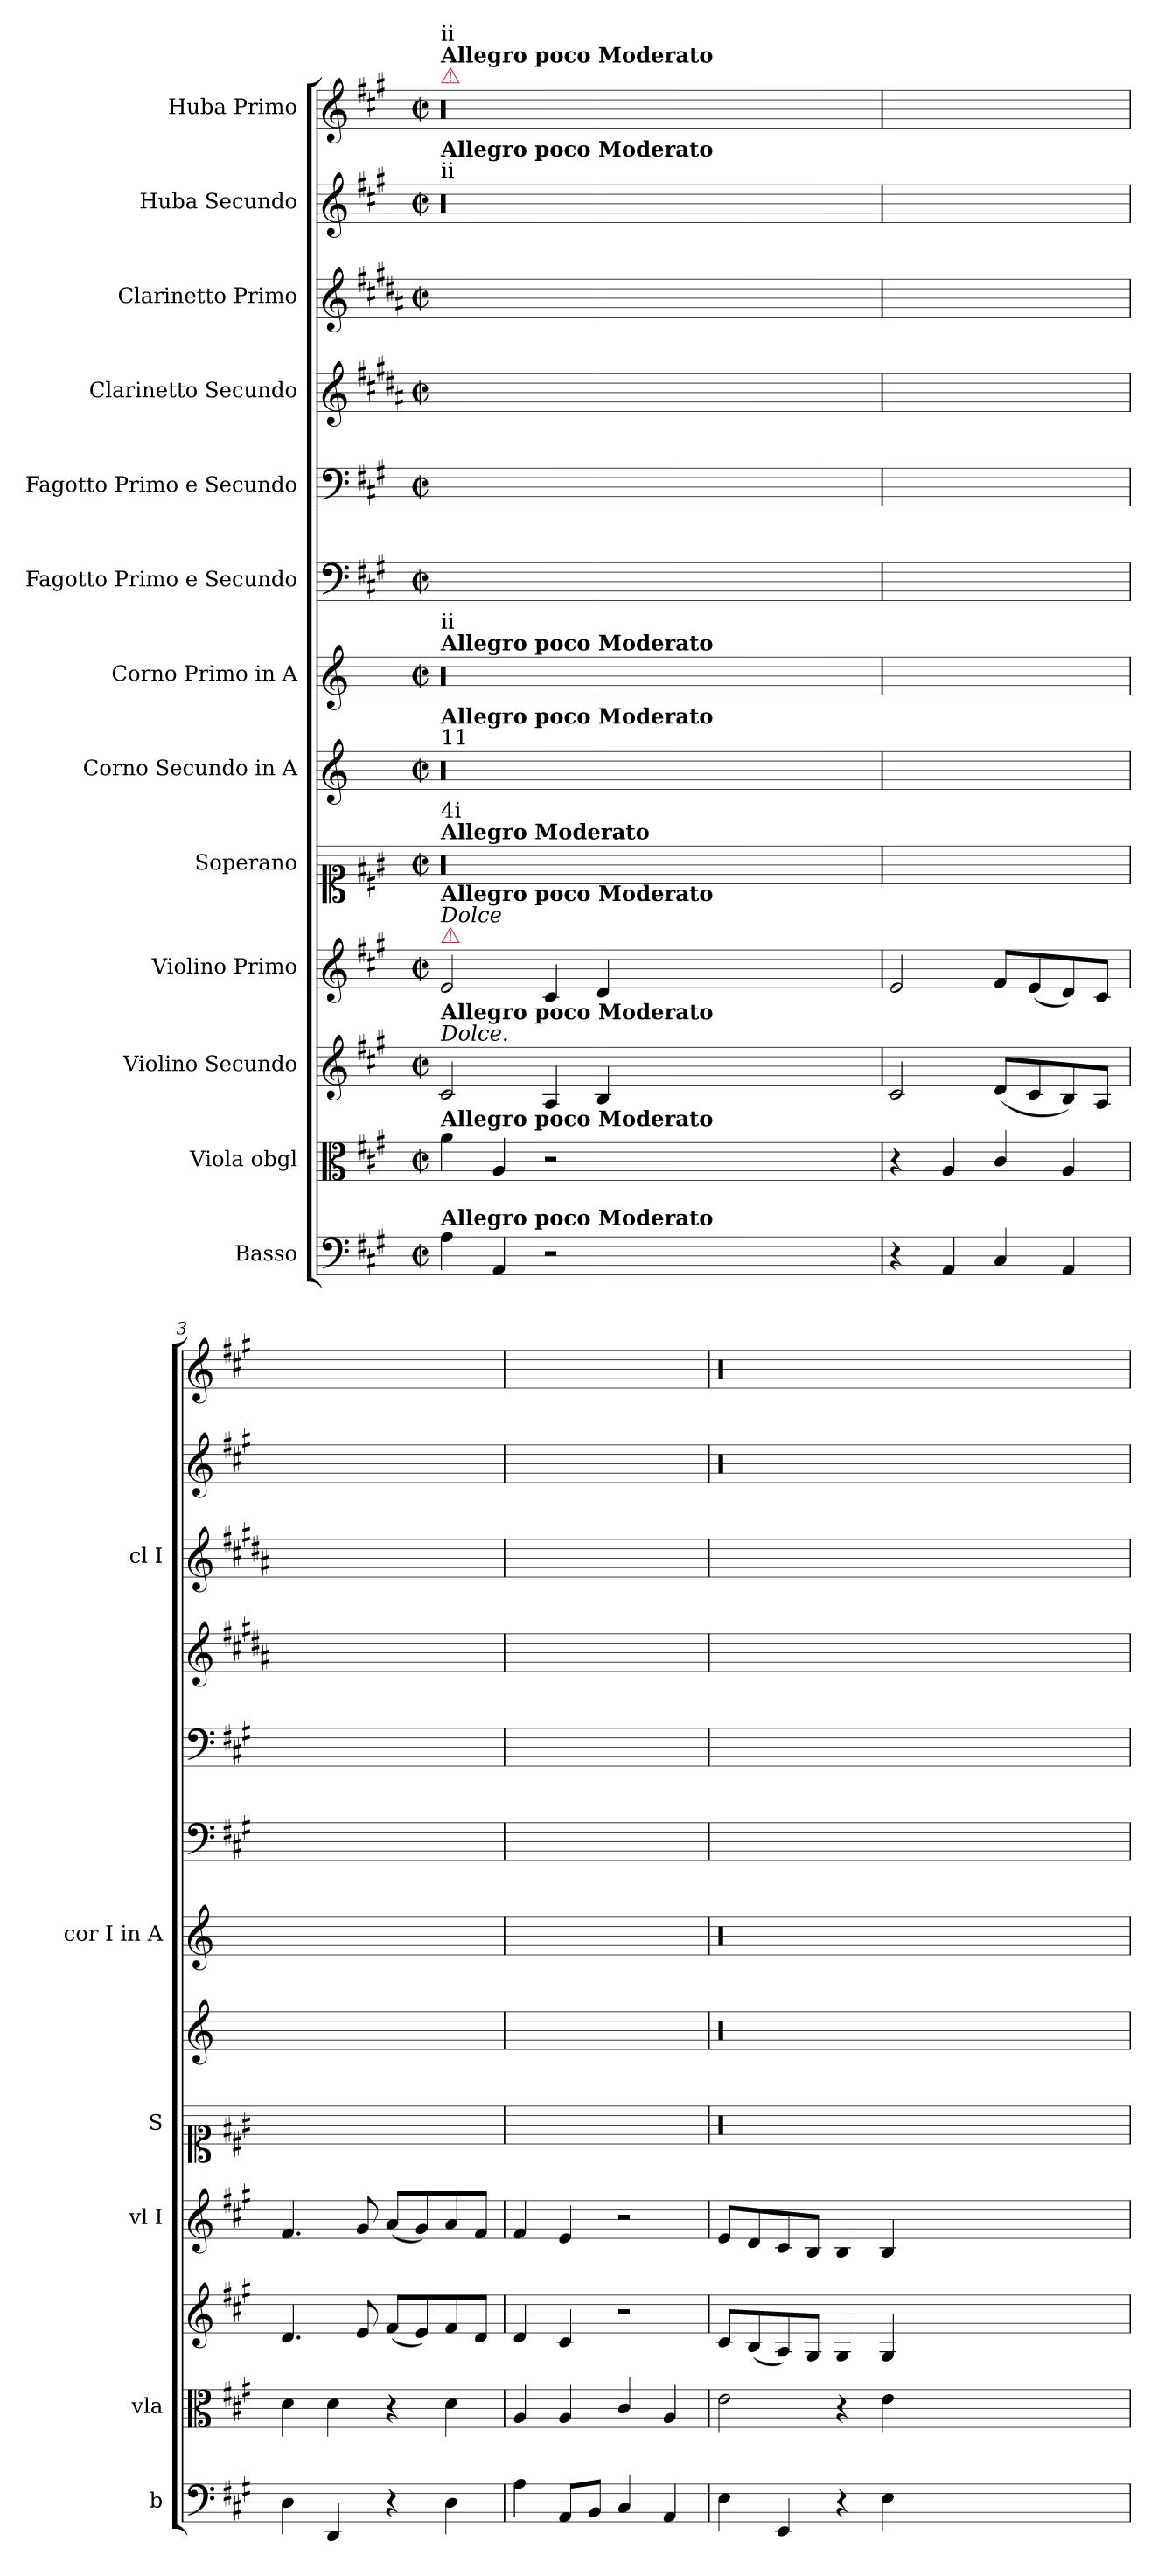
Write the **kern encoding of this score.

**kern	**dynam	**kern	**dynam	**kern	**dynam	**kern	**dynam	**kern	**kern	**kern	**kern	**kern	**kern	**kern	**kern	**kern
*part13	*part13	*part12	*part12	*part11	*part11	*part10	*part10	*part9	*part8	*part7	*part6	*part5	*part4	*part3	*part2	*part1
*staff13	*staff13	*staff12	*staff12	*staff11	*staff11	*staff10	*staff10	*staff9	*staff8	*staff7	*staff6	*staff5	*staff4	*staff3	*staff2	*staff1
*I"Basso	*	*I"Viola obgl	*	*I"Violino Secundo	*	*I"Violino Primo	*	*I"Soperano	*I"Corno Secundo in A	*I"Corno Primo in A	*I"Fagotto Primo e Secundo	*I"Fagotto Primo e Secundo	*I"Clarinetto Secundo	*I"Clarinetto Primo	*I"Huba Secundo	*I"Huba Primo
*I'b	*	*I'vla	*	*	*	*I'vl I	*	*I'S	*	*I'cor I in A	*	*	*	*I'cl I	*	*
*clefF4	*	*clefC3	*	*clefG2	*	*clefG2	*	*clefC1	*clefG2	*clefG2	*clefF4	*clefF4	*clefG2	*clefG2	*clefG2	*clefG2
*	*	*	*	*	*	*	*	*	*ITrd2c3	*ITrd2c3	*	*	*ITrd1c2	*ITrd1c2	*	*
*k[f#c#g#]	*	*k[f#c#g#]	*	*k[f#c#g#]	*	*k[f#c#g#]	*	*k[f#c#g#]	*k[f#c#g#]	*k[f#c#g#]	*k[f#c#g#]	*k[f#c#g#]	*k[f#c#g#]	*k[f#c#g#]	*k[f#c#g#]	*k[f#c#g#]
*A:	*	*A:	*	*A:	*	*A:	*	*A:	*A:	*A:	*A:	*A:	*A:	*A:	*A:	*A:
*M2/2	*	*M2/2	*	*M2/2	*	*M2/2	*	*M2/2	*M2/2	*M2/2	*M2/2	*M2/2	*M2/2	*M2/2	*M2/2	*M2/2
*met(c|)	*	*met(c|)	*	*met(c|)	*	*met(c|)	*	*met(c|)	*met(c|)	*met(c|)	*met(c|)	*met(c|)	*met(c|)	*met(c|)	*met(c|)	*met(c|)
=1	=1	=1	=1	=1	=1	=1	=1	=1	=1	=1	=1	=1	=1	=1	=1	=1
!	!	!	!	!	!	!	!	!	!	!	!	!	!	!	!	!LO:TX:a:color=crimson:t=⚠
!	!	!	!	!	!	!	!	!	!	!	!	!	!	!	!	!LO:TX:a:B:t=Allegro poco Moderato
!	!	!	!	!	!	!	!	!	!	!	!	!	!	!	!	!LO:TX:a:t=ii
!	!	!	!	!	!	!	!	!	!	!	!	!	!	!	!LO:TX:a:t=ii	!
!	!	!	!	!	!	!	!	!	!	!	!	!	!	!	!LO:TX:a:B:t=Allegro poco Moderato	!
!	!	!	!	!	!	!	!	!	!	!LO:TX:a:B:t=Allegro poco Moderato	!	!	!	!	!	!
!	!	!	!	!	!	!	!	!	!	!LO:TX:a:t=ii	!	!	!	!	!	!
!	!	!	!	!	!	!	!	!	!LO:TX:a:t=11	!	!	!	!	!	!	!
!	!	!	!	!	!	!	!	!	!LO:TX:a:B:t=Allegro poco Moderato	!	!	!	!	!	!	!
!	!	!	!	!	!	!	!	!LO:TX:a:B:t=Allegro Moderato	!	!	!	!	!	!	!	!
!	!	!	!	!	!	!	!	!LO:TX:a:t=4i	!	!	!	!	!	!	!	!
!	!	!	!	!	!	!LO:TX:a:color=crimson:t=⚠	!	!	!	!	!	!	!	!	!	!
!	!	!	!	!	!	!LO:TX:a:i:t=Dolce	!	!	!	!	!	!	!	!	!	!
!	!	!	!	!	!	!LO:TX:a:B:t=Allegro poco Moderato	!	!	!	!	!	!	!	!	!	!
!	!	!	!	!LO:TX:a:i:t=Dolce.	!	!	!	!	!	!	!	!	!	!	!	!
!	!	!	!	!LO:TX:a:B:t=Allegro poco Moderato	!	!	!	!	!	!	!	!	!	!	!	!
!	!	!LO:TX:a:B:t=Allegro poco Moderato	!	!	!	!	!	!	!	!	!	!	!	!	!	!
!LO:TX:a:B:t=Allegro poco Moderato	!	!	!	!	!	!	!	!	!	!	!	!	!	!	!	!
!	!LO:DY:b	!	!LO:DY:b	!	!LO:DY:b	!	!LO:DY:b	!	!	!	!	!	!	!	!	!
4A\	piano.	4a\	piano.	2c#/	p&colon;	2e/	piano	00r	00r	00r	4A\yy	4A\yy	1ryy	1ryy	00r	00r
4AA/	.	4A/	.	.	.	.	.	.	.	.	4AA/yy	4AA/yy	.	.	.	.
2r	.	2r	.	4A/	.	4c#/	.	.	.	.	2ryy	2ryy	.	.	.	.
.	.	.	.	4B/	.	4d/	.	.	.	.	.	.	.	.	.	.
0.ryy	.	0.ryy	.	0.ryy	.	0.ryy	.	.	.	.	0.ryy	0.ryy	0.ryy	0.ryy	.	.
=2	=2	=2	=2	=2	=2	=2	=2	=2	=2	=2	=2	=2	=2	=2	=2	=2
4r	.	4r	.	2c#/	.	2e/	.	1ryy	1ryy	1ryy	4ryy	4ryy	1ryy	1ryy	1ryy	1ryy
4AA/	.	4A/	.	.	.	.	.	.	.	.	4AA/yy	4AA/yy	.	.	.	.
4C#/	.	4c#/	.	(8d/L	.	8f#/L	.	.	.	.	4C#/yy	4C#/yy	.	.	.	.
.	.	.	.	8c#/	.	(8e/	.	.	.	.	.	.	.	.	.	.
4AA/	.	4A/	.	8B/)	.	8d/)	.	.	.	.	4AA/yy	4AA/yy	.	.	.	.
.	.	.	.	8A/J	.	8c#/J	.	.	.	.	.	.	.	.	.	.
=3	=3	=3	=3	=3	=3	=3	=3	=3	=3	=3	=3	=3	=3	=3	=3	=3
4D\	.	4d\	.	4.d/	.	4.f#/	.	1ryy	1ryy	1ryy	4D\yy	4D\yy	1ryy	1ryy	1ryy	1ryy
4DD/	.	4d\	.	.	.	.	.	.	.	.	4DD/yy	4DD/yy	.	.	.	.
.	.	.	.	8e/	.	8g#/	.	.	.	.	.	.	.	.	.	.
4r	.	4r	.	(8f#/L	.	(8a/L	.	.	.	.	4ryy	4ryy	.	.	.	.
.	.	.	.	8e/)	.	8g#/)	.	.	.	.	.	.	.	.	.	.
4D\	.	4d\	.	8f#/	.	8a/	.	.	.	.	4D\yy	4D\yy	.	.	.	.
.	.	.	.	8d/J	.	8f#/J	.	.	.	.	.	.	.	.	.	.
=4	=4	=4	=4	=4	=4	=4	=4	=4	=4	=4	=4	=4	=4	=4	=4	=4
4A\	.	4A/	.	4d/	.	4f#/	.	1ryy	1ryy	1ryy	4A\yy	4A\yy	1ryy	1ryy	1ryy	1ryy
8AA/L	.	4A/	.	4c#/	.	4e/	.	.	.	.	8AA/Lyy	8AA/Lyy	.	.	.	.
8BB/J	.	.	.	.	.	.	.	.	.	.	8BB/Jyy	8BB/Jyy	.	.	.	.
4C#/	.	4c#/	.	2r	.	2r	.	.	.	.	4C#/yy	4C#/yy	.	.	.	.
4AA/	.	4A/	.	.	.	.	.	.	.	.	4AA/yy	4AA/yy	.	.	.	.
=5	=5	=5	=5	=5	=5	=5	=5	=5	=5	=5	=5	=5	=5	=5	=5	=5
4E\	.	2e\	.	8c#/L	.	8e/L	.	00r	00r	00r	4E\yy	4E\yy	1ryy	1ryy	00r	00r
.	.	.	.	(8B/	.	8d/	.	.	.	.	.	.	.	.	.	.
4EE/	.	.	.	8A/)	.	8c#/	.	.	.	.	4EE/yy	4EE/yy	.	.	.	.
.	.	.	.	8G#/J	.	8B/J	.	.	.	.	.	.	.	.	.	.
4r	.	4r	.	4G#/	.	4B/	.	.	.	.	4ryy	4ryy	.	.	.	.
4E\	.	4e\	.	4G#/	.	4B/	.	.	.	.	4E\yy	4E\yy	.	.	.	.
0.ryy	.	0.ryy	.	0.ryy	.	0.ryy	.	.	.	.	0.ryy	0.ryy	0.ryy	0.ryy	.	.
=	=	=	=	=	=	=	=	=	=	=	=	=	=	=	=	=
*-	*-	*-	*-	*-	*-	*-	*-	*-	*-	*-	*-	*-	*-	*-	*-	*-
